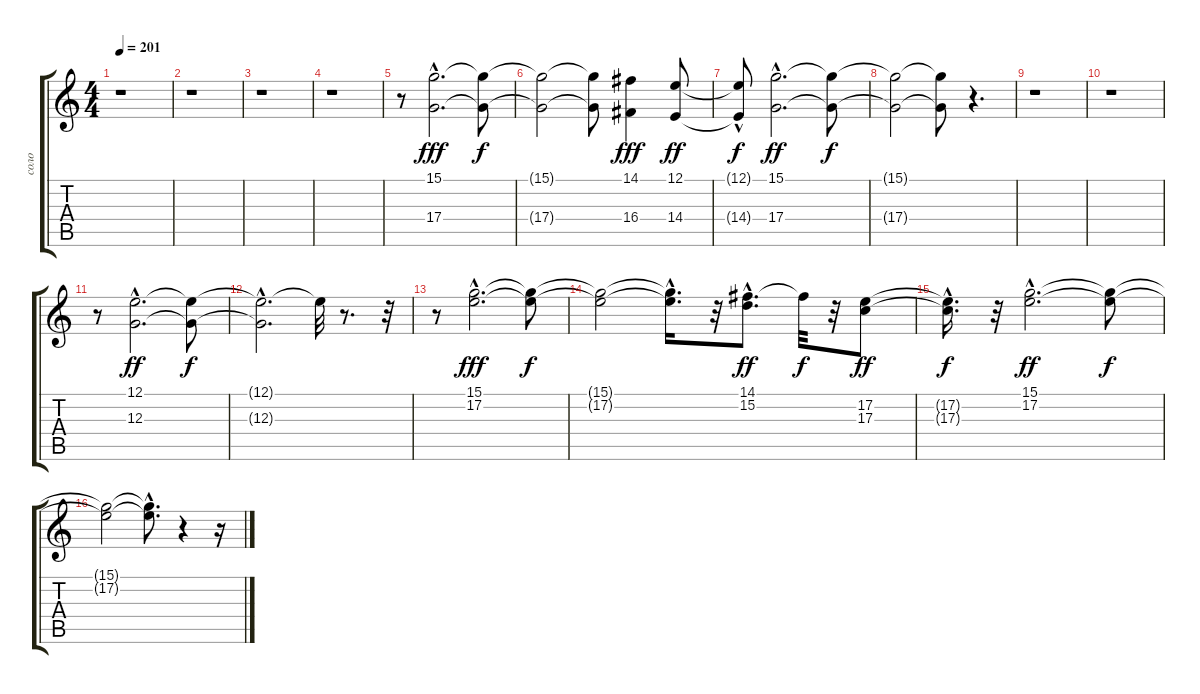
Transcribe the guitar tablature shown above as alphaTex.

\track ("соло" "соло") {instrument acousticgrandpiano}
\staff {score tabs}
\tuning (E4 B3 G3 D3 A2 E2) {hide}
\ts (4 4)
\tempo 201
\clef g2
\ks c
r.1{dy f} |
r.1 |
r.1 |
r.1 |
r.8 (15.1{hac} 17.4{hac}).2{d dy fff} (15.1{t} 17.4{t}).8{dy f} |
(15.1{t} 17.4{t}).2 (15.1{t} 17.4{t}).8 (14.1 16.4).4{dy fff} (12.1 14.4).8{dy ff} |
(12.1{hac t} 14.4{t}).8{dy f} (15.1{hac} 17.4{hac}).2{d dy ff} (15.1{t} 17.4{t}).8{dy f} |
(15.1{t} 17.4{t}).2 (15.1{t} 17.4{t}).8 r.4{d} |
r.1 |
r.1 |
r.8 (12.1{hac} 12.3{hac}).2{d dy ff} (12.1{t} 12.3{t}).8{dy f} |
(12.1{hac t} 12.3{hac t}).2{d} 12.1{t}.32 r.8{d} r.32 |
r.8 (15.1{hac} 17.2{hac}).2{d dy fff} (15.1{t} 17.2{t}).8{dy f} |
(15.1{t} 17.2{t}).2 (15.1{hac t} 17.2{hac t}).16{d} r.32 (14.1{hac} 15.2{hac}).8{d dy ff} 14.1{t}.32{dy f} r.32 (17.2 17.3).8{dy ff} |
(17.2{hac t} 17.3{hac t}).16{d dy f} r.32 (15.1{hac} 17.2{hac}).2{d dy ff} (15.1{t} 17.2{t}).8{dy f} |
(15.1{t} 17.2{t}).2 (15.1{hac t} 17.2{t}).8{d} r.4 r.16
